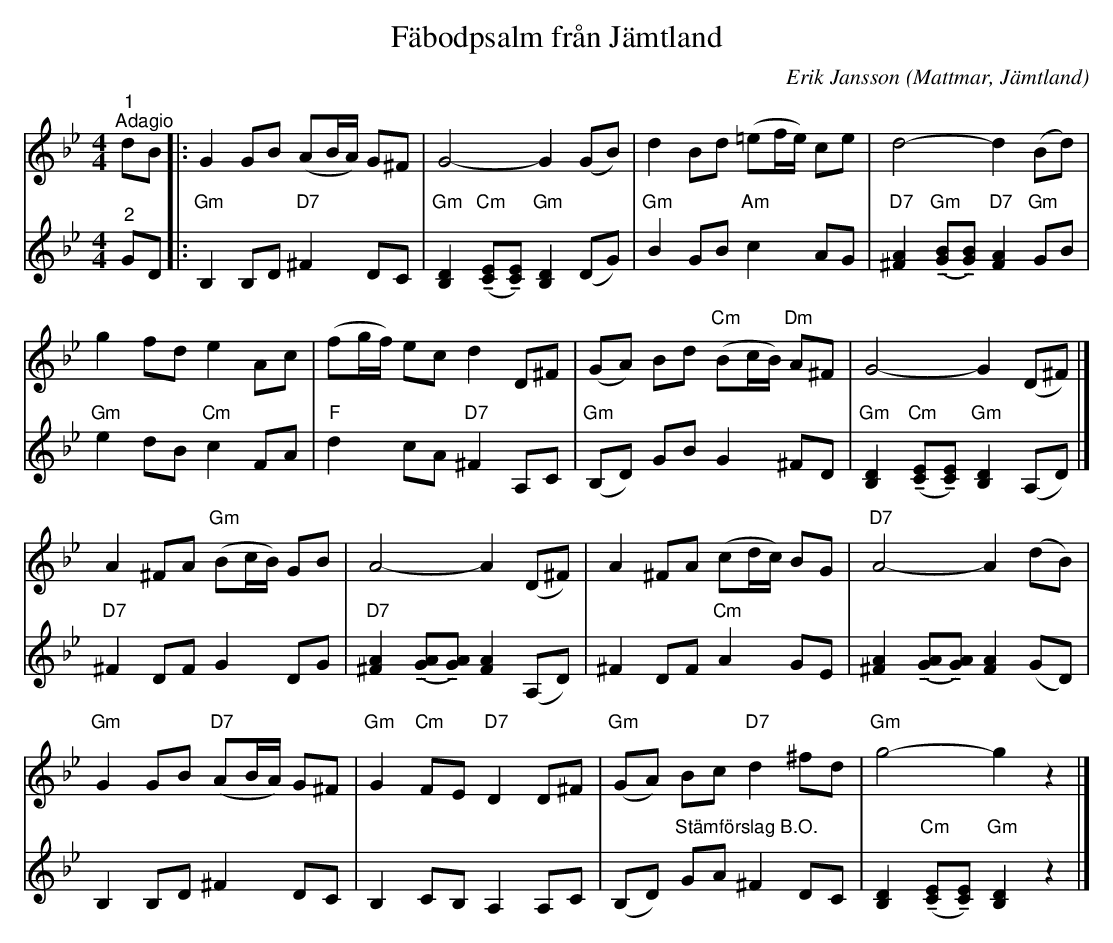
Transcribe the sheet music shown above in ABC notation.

X:1
T:Fäbodpsalm från Jämtland
C:Erik Jansson
O:Mattmar, Jämtland
L:1/8
M:4/4
U:t=tenuto
K:Gm
V:1
"^1""^Adagio" dB |: G2 GB (AB/A/) G^F | G4- G2 (GB) | d2 Bd (=ef/e/) ce | d4- d2 (Bd) |
g2 fd e2 Ac | (fg/f/) ec d2 D^F | (GA) Bd"Cm" (Bc/B/)"Dm" A^F | G4- G2 (D^F) |]
A2 ^FA"Gm" (Bc/B/) GB | A4- A2 (D^F) | A2 ^FA (cd/c/) BG |"D7" A4- A2 (dB) |
"Gm" G2 GB"D7" (AB/A/) G^F |"Gm" G2"Cm" FE"D7" D2 D^F |"Gm" (GA) Bc"D7" d2 ^fd | "Gm" g4- g2 z2 |]
V:2
"^2" GD |:"Gm" B,2 B,D"D7" ^F2 DC | "Gm" [B,D]2"Cm" (t[CE]t[CE])"Gm" [B,D]2 (DG) |"Gm" B2 GB"Am" c2 AG | "D7" [^FA]2"Gm" (t[GB]t[GB])"D7" [FA]2"Gm" GB |
"Gm" e2 dB"Cm" c2 FA | "F" d2 cA"D7" ^F2 A,C |"Gm" (B,D) GB G2 ^FD | "Gm" [B,D]2"Cm" (t[CE]t[CE])"Gm" [B,D]2 (A,D) |]
"D7" ^F2 DF G2 DG | "D7" [^FA]2 (t[GA]t[GA]) [FA]2 (A,D) | ^F2 DF"Cm" A2 GE | [^FA]2 (t[GA]t[GA]) [FA]2 (GD) |
B,2 B,D ^F2 DC | B,2 CB, A,2 A,C | (B,D)"Stämförslag B.O." GA ^F2 DC | [B,D]2"Cm" (t[CE]t[CE])"Gm" [B,D]2 z2 |]
